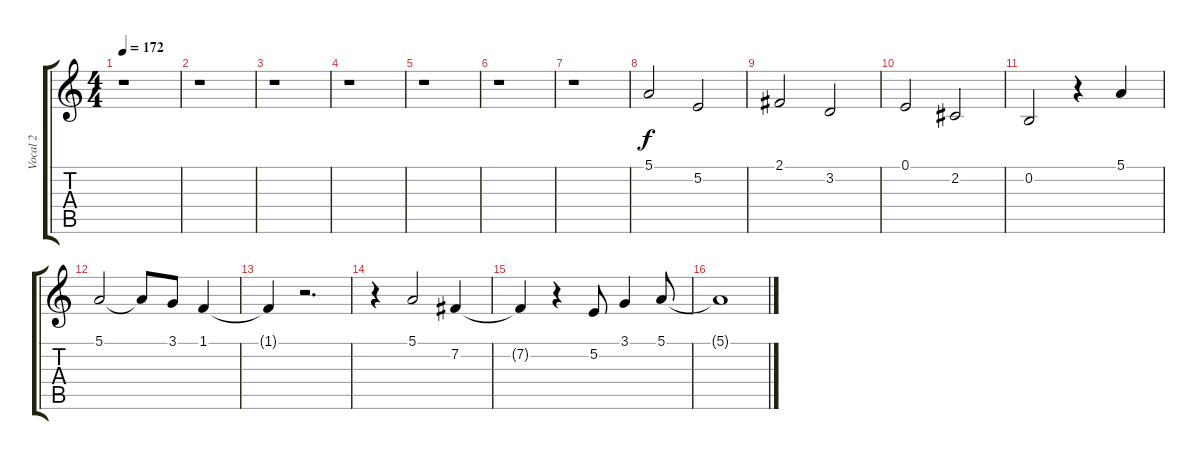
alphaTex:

\track ("Vocal 2" "Vocal 2") {instrument lead2sawtooth}
\staff {score tabs}
\tuning (E4 B3 G3 D3 A2 E2) {hide}
\ts (4 4)
\tempo 172
\clef g2
\ks c
r.1{dy f} |
r.1 |
r.1 |
r.1 |
r.1 |
r.1 |
r.1 |
5.1.2 5.2.2 |
2.1.2 3.2.2 |
0.1.2 2.2.2 |
0.2.2 r.4 5.1.4 |
5.1.2 5.1{t}.8 3.1.8 1.1.4 |
1.1{t}.4 r.2{d} |
r.4 5.1.2 7.2.4 |
7.2{t}.4 r.4 5.2.8 3.1.4 5.1.8 |
5.1{t}.1
